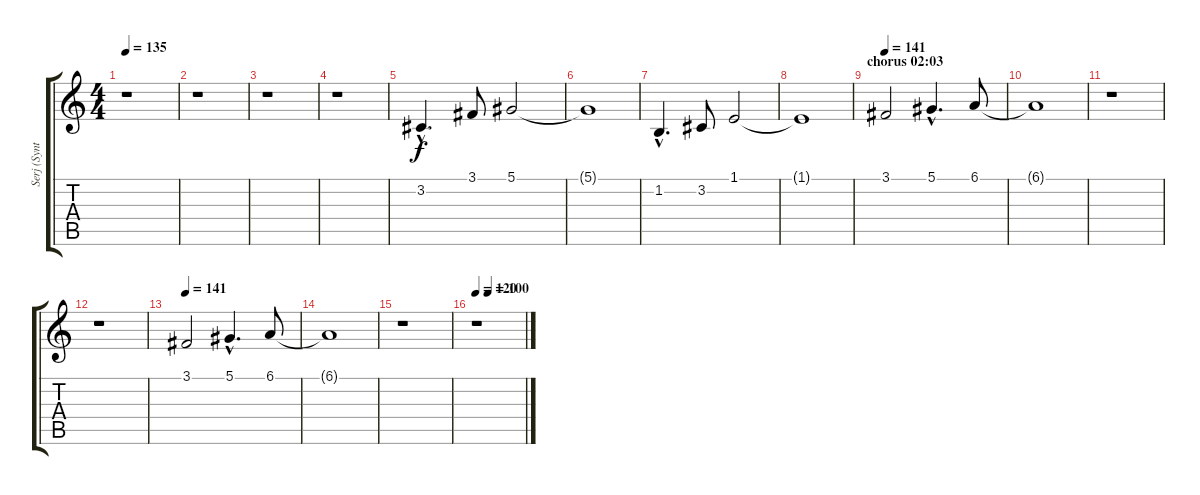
\track ("Serj (Synth Accordion) / (Guitar 6)" "Serj (Synt") {instrument accordion}
\staff {score tabs}
\tuning (Eb4 Bb3 Gb3 Db3 Ab2 Db2) {hide}
\ts (4 4)
\tempo 135
\clef g2
\ks c
r.1{dy f} |
r.1 |
r.1 |
r.1 |
3.2{hac}.4{d volume 4} 3.1.8 5.1.2 |
5.1{t}.1 |
1.2{hac}.4{d} 3.2.8 1.1.2 |
1.1{t}.1 |
\section ("" "chorus 02:03")
\tempo 141
3.1.2 5.1{hac}.4{d} 6.1.8 |
6.1{t}.1 |
r.1 |
r.1 |
\tempo 141
3.1.2 5.1{hac}.4{d} 6.1.8 |
6.1{t}.1 |
r.1 |
\tempo 120
\tempo (100 0.25)
r.1
